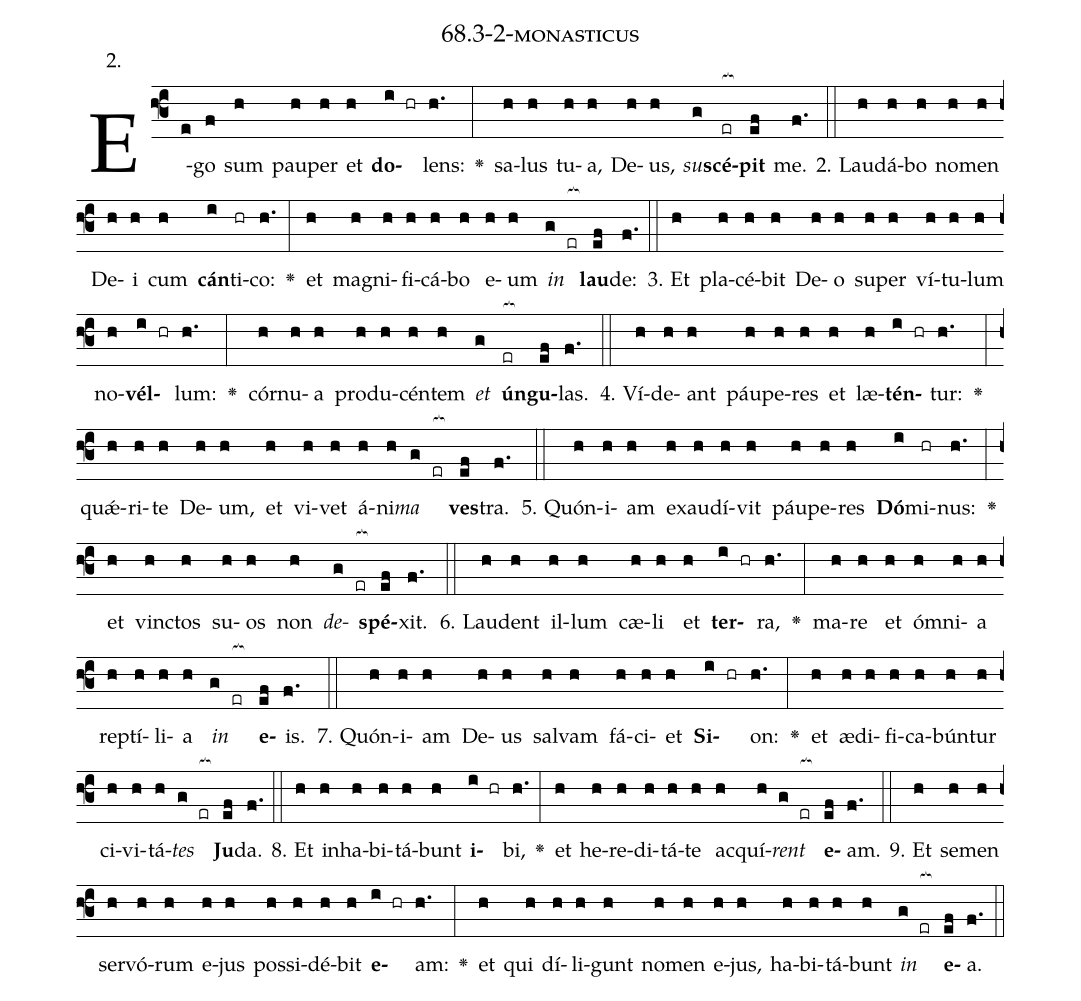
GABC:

name: 68.3-2-monasticus;
annotation: 2.;
%%
(f3)E(e)go(f) sum(h) pau(h)per(h) et(h) <b>do</b>(i hr)lens:(h.) <v>\greheightstar</v>(:) sa(h)lus(h) tu(h)a,(h) De(h)us,(h) <i>su</i>(g)<b>scé</b>(er[ocb:1{])<b>pit</b>(ef[ocb:0}]) me.(f.) (::)
2. Lau(h)dá(h)bo(h) no(h)men(h) De(h)i(h) cum(h) <b>cán</b>(i)ti(hr)co:(h.) <v>\greheightstar</v>(:) et(h) ma(h)gni(h)fi(h)cá(h)bo(h) e(h)um(h) <i>in</i>(g er[ocb:1{]) <b>lau</b>(ef[ocb:0}])de:(f.) (::)
3. Et(h) pla(h)cé(h)bit(h) De(h)o(h) su(h)per(h) ví(h)tu(h)lum(h) no(h)<b>vél</b>(i hr)lum:(h.) <v>\greheightstar</v>(:) cór(h)nu(h)a(h) pro(h)du(h)cén(h)tem(h) <i>et</i>(g) <b>ún</b>(er[ocb:1{])<b>gu</b>(ef[ocb:0}])las.(f.) (::)
4. Ví(h)de(h)ant(h) páu(h)pe(h)res(h) et(h) læ(h)<b>tén</b>(i hr)tur:(h.) <v>\greheightstar</v>(:) quǽ(h)ri(h)te(h) De(h)um,(h) et(h) vi(h)vet(h) á(h)ni(h)<i>ma</i>(g er[ocb:1{]) <b>ves</b>(ef[ocb:0}])tra.(f.) (::)
5. Quón(h)i(h)am(h) ex(h)au(h)dí(h)vit(h) páu(h)pe(h)res(h) <b>Dó</b>(i)mi(hr)nus:(h.) <v>\greheightstar</v>(:) et(h) vinc(h)tos(h) su(h)os(h) non(h) <i>de</i>(g er[ocb:1{])<b>spé</b>(ef[ocb:0}])xit.(f.) (::)
6. Lau(h)dent(h) il(h)lum(h) cæ(h)li(h) et(h) <b>ter</b>(i hr)ra,(h.) <v>\greheightstar</v>(:) ma(h)re(h) et(h) óm(h)ni(h)a(h) rep(h)tí(h)li(h)a(h) <i>in</i>(g er[ocb:1{]) <b>e</b>(ef[ocb:0}])is.(f.) (::)
7. Quón(h)i(h)am(h) De(h)us(h) sal(h)vam(h) fá(h)ci(h)et(h) <b>Si</b>(i hr)on:(h.) <v>\greheightstar</v>(:) et(h) æ(h)di(h)fi(h)ca(h)bún(h)tur(h) ci(h)vi(h)tá(h)<i>tes</i>(g er[ocb:1{]) <b>Ju</b>(ef[ocb:0}])da.(f.) (::)
8. Et(h) in(h)ha(h)bi(h)tá(h)bunt(h) <b>i</b>(i hr)bi,(h.) <v>\greheightstar</v>(:) et(h) he(h)re(h)di(h)tá(h)te(h) ac(h)quí(h)<i>rent</i>(g er[ocb:1{]) <b>e</b>(ef[ocb:0}])am.(f.) (::)
9. Et(h) se(h)men(h) ser(h)vó(h)rum(h) e(h)jus(h) pos(h)si(h)dé(h)bit(h) <b>e</b>(i hr)am:(h.) <v>\greheightstar</v>(:) et(h) qui(h) dí(h)li(h)gunt(h) no(h)men(h) e(h)jus,(h) ha(h)bi(h)tá(h)bunt(h) <i>in</i>(g er[ocb:1{]) <b>e</b>(ef[ocb:0}])a.(f.) (::)
